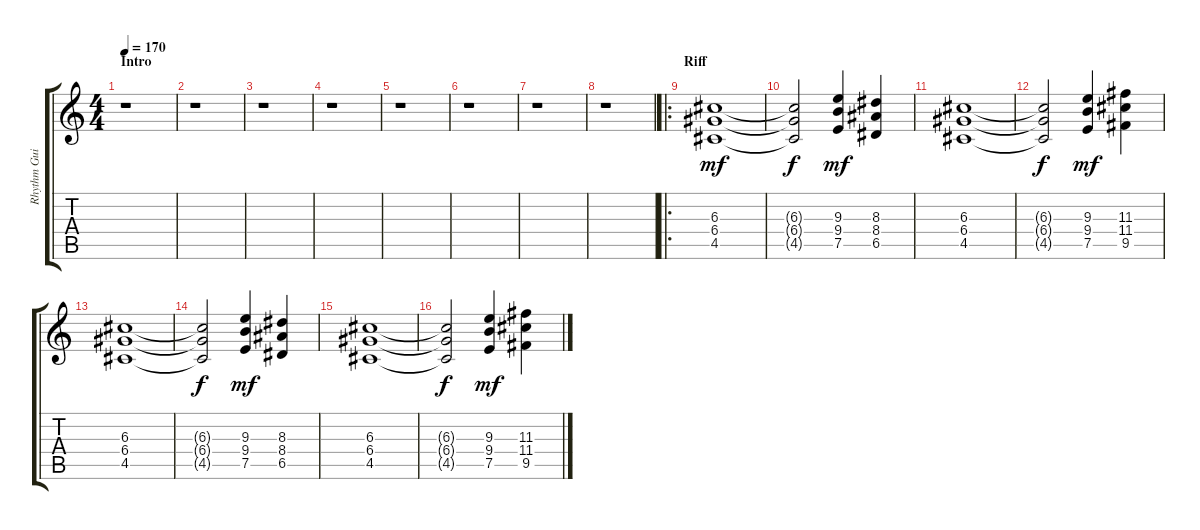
\track ("Rhythm Guitar 1" "Rhythm Gui") {instrument distortionguitar}
\staff {score tabs}
\tuning (E4 B3 G3 D3 A2 E2) {hide}
\ts (4 4)
\section ("" "Intro")
\tempo 170
\clef g2
\ks c
r.1{dy mf instrument distortionguitar} |
r.1 |
r.1 |
r.1 |
r.1 |
r.1 |
r.1 |
r.1 |
\ro
\section ("" "Riff")
(6.3 6.4 4.5).1 |
(6.3{t} 6.4{t} 4.5{t}).2{dy f} (9.3 9.4 7.5).4{dy mf} (8.3 8.4 6.5).4 |
(6.3 6.4 4.5).1 |
(6.3{t} 6.4{t} 4.5{t}).2{dy f} (9.3 9.4 7.5).4{dy mf} (11.3 11.4 9.5).4 |
(6.3 6.4 4.5).1 |
(6.3{t} 6.4{t} 4.5{t}).2{dy f} (9.3 9.4 7.5).4{dy mf} (8.3 8.4 6.5).4 |
(6.3 6.4 4.5).1 |
(6.3{t} 6.4{t} 4.5{t}).2{dy f} (9.3 9.4 7.5).4{dy mf} (11.3 11.4 9.5).4
